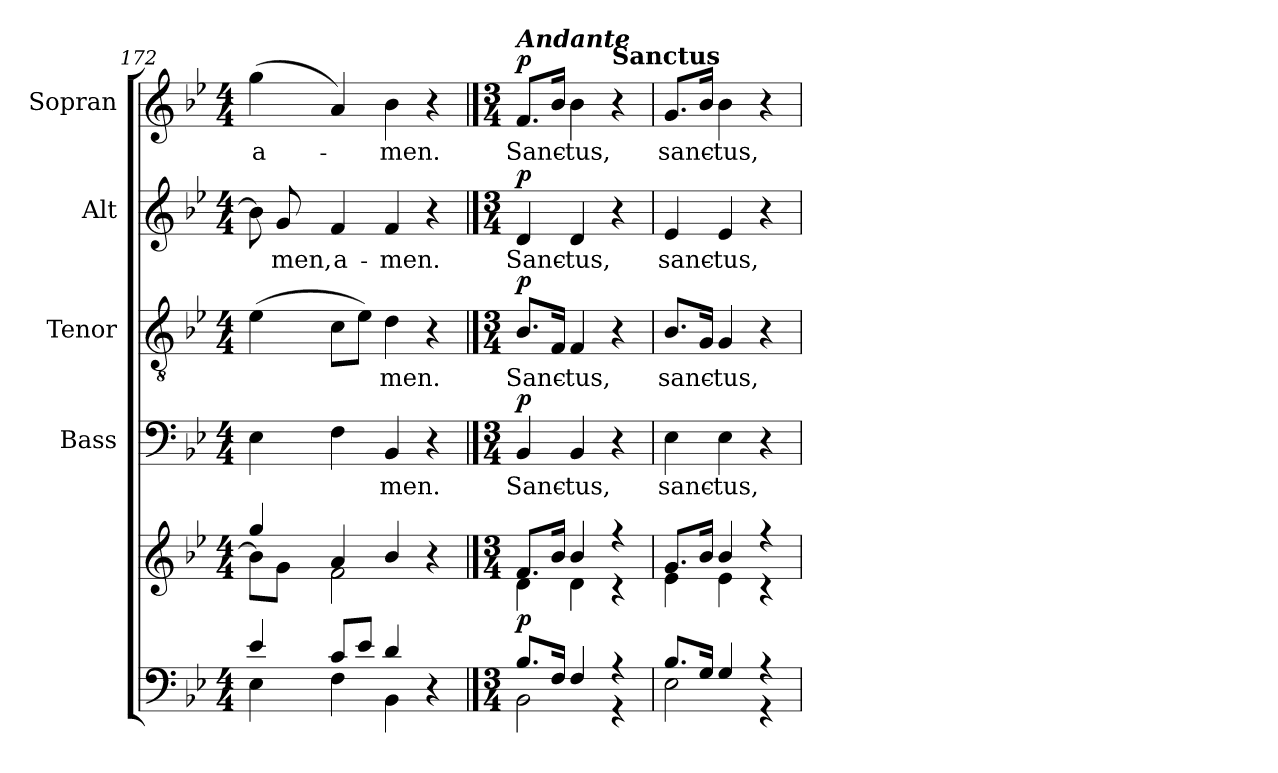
**kern	**kern	**dynam	**kern	**text	**dynam	**kern	**text	**dynam	**kern	**text	**dynam	**kern	**text	**dynam
*part5	*part5	*part5	*part4	*part4	*part4	*part3	*part3	*part3	*part2	*part2	*part2	*part1	*part1	*part1
*staff6	*staff5	*staff5/6	*staff4	*staff4	*staff4	*staff3	*staff3	*staff3	*staff2	*staff2	*staff2	*staff1	*staff1	*staff1
*	*	*	*I"Bass	*	*	*I"Tenor	*	*	*I"Alt	*	*	*I"Sopran	*	*
*	*	*	*I'B.	*	*	*I'T.	*	*	*I'A.	*	*	*I'S.	*	*
*clefF4	*clefG2	*	*clefF4	*	*	*clefGv2	*	*	*clefG2	*	*	*clefG2	*	*
*k[b-e-]	*k[b-e-]	*	*k[b-e-]	*	*	*k[b-e-]	*	*	*k[b-e-]	*	*	*k[b-e-]	*	*
*B-:	*B-:	*	*B-:	*	*	*B-:	*	*	*B-:	*	*	*B-:	*	*
*M4/4	*M4/4	*	*M4/4	*	*	*M4/4	*	*	*M4/4	*	*	*M4/4	*	*
=172	=172	=172	=172	=172	=172	=172	=172	=172	=172	=172	=172	=172	=172	=172
*^	*^	*	*	*	*	*	*	*	*	*	*	*	*	*
!	!	!	!	!	!	!	!	!	!	!	!	!	!	!	!LO:LY:b	!
4e-/	4E-\	4gg/	8b-\L]	.	4E-\	.	.	(>4e-\	.	.	8b-\]	.	.	(>4gg\	a-	.
!	!	!	!	!	!	!	!	!	!	!	!	!LO:LY:b	!	!	!	!
.	.	.	8g\J	.	.	.	.	.	.	.	8g/	-men,	.	.	.	.
!	!	!	!	!	!	!	!	!	!	!	!	!LO:LY:b	!	!	!	!
8c/L	4F\	4a/	2f\	.	4F\	.	.	8c\L	.	.	4f/	a-	.	4a/)	.	.
8e-/J	.	.	.	.	.	.	.	8e-\J)	.	.	.	.	.	.	.	.
!	!	!	!	!	!	!LO:LY:b	!	!	!LO:LY:b	!	!	!LO:LY:b	!	!	!LO:LY:b	!
4d/	4BB-\	4b-/	.	.	4BB-/	-men.	.	4d\	-men.	.	4f/	-men.	.	4b-\	-men.	.
4r	4ryy	4r	4ryy	.	4r	.	.	4r	.	.	4r	.	.	4r	.	.
!!LO:LB:g=z
==173	==173	==173	==173	==173	==173	==173	==173	==173	==173	==173	==173	==173	==173	==173	==173	==173
*M3/4	*	*M3/4	*	*	*M3/4	*	*	*M3/4	*	*	*M3/4	*	*	*M3/4	*	*
!	!	!	!	!	!	!	!	!	!	!	!	!	!	!LO:TX:a:Bi:t=Andante	!	!
!	!	!	!	!LO:DY:b	!	!LO:LY:b	!LO:DY:a	!	!LO:LY:b	!LO:DY:a	!	!LO:LY:b	!LO:DY:a	!	!LO:LY:b	!LO:DY:a
8.B-/L	2BB-\	8.f/L	4d\	p	4BB-/	Sanc-	p	8.B-/L	Sanc-	p	4d/	Sanc-	p	8.f/L	Sanc-	p
16F/Jk	.	16b-/Jk	.	.	.	.	.	16F/Jk	.	.	.	.	.	16b-/Jk	.	.
!	!	!	!	!	!	!LO:LY:b	!	!	!LO:LY:b	!	!	!LO:LY:b	!	!	!LO:LY:b	!
4F/	.	4b-/	4d\	.	4BB-/	-tus,	.	4F/	-tus,	.	4d/	-tus,	.	4b-\	-tus,	.
!	!	!	!	!	!	!	!	!	!	!	!	!	!	!LO:TX:a:B:t=Sanctus	!	!
4r	4r	4r	4r	.	4r	.	.	4r	.	.	4r	.	.	4r	.	.
=174	=174	=174	=174	=174	=174	=174	=174	=174	=174	=174	=174	=174	=174	=174	=174	=174
!	!	!	!	!	!	!LO:LY:b	!	!	!LO:LY:b	!	!	!LO:LY:b	!	!	!LO:LY:b	!
8.B-/L	2E-\	8.g/L	4e-\	.	4E-\	sanc-	.	8.B-/L	sanc-	.	4e-/	sanc-	.	8.g/L	sanc-	.
16G/Jk	.	16b-/Jk	.	.	.	.	.	16G/Jk	.	.	.	.	.	16b-/Jk	.	.
!	!	!	!	!	!	!LO:LY:b	!	!	!LO:LY:b	!	!	!LO:LY:b	!	!	!LO:LY:b	!
4G/	.	4b-/	4e-\	.	4E-\	-tus,	.	4G/	-tus,	.	4e-/	-tus,	.	4b-\	-tus,	.
4r	4r	4r	4r	.	4r	.	.	4r	.	.	4r	.	.	4r	.	.
*v	*v	*	*	*	*	*	*	*	*	*	*	*	*	*	*	*
*	*v	*v	*	*	*	*	*	*	*	*	*	*	*	*	*
=	=	=	=	=	=	=	=	=	=	=	=	=	=	=
*-	*-	*-	*-	*-	*-	*-	*-	*-	*-	*-	*-	*-	*-	*-
